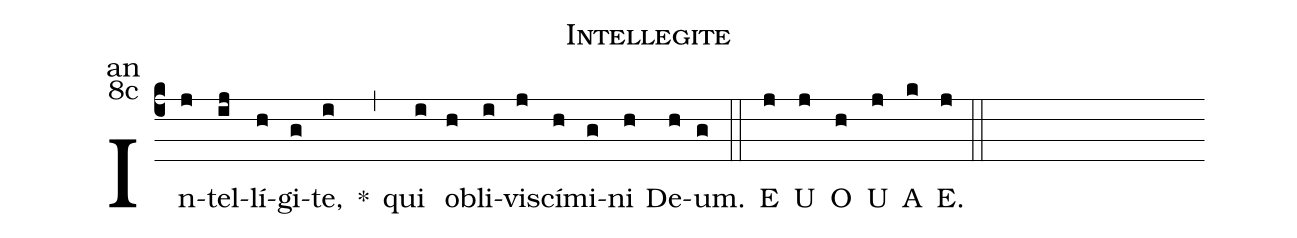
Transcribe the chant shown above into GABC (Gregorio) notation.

name:Intellegite;
office-part:an;
mode:8c;
%%
(c4) In(j)tel(ij)lí(h)gi(g)te,(i) <sp>*</sp>(,) qui(i) o(h)bli(i)vi(j)scí(h)mi(g)ni(h) De(h)um.(g) (::)
<eu>E(j) U(j) O(h) U(j) A(k) E.(j) </eu>(::)
